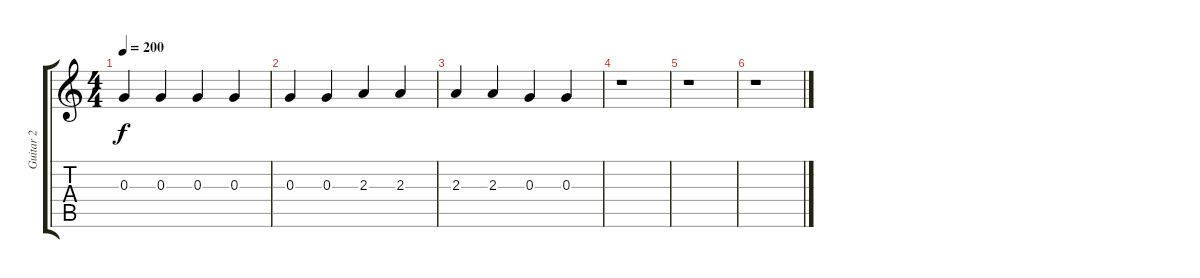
\track ("Guitar 2" "Guitar 2") {instrument acousticguitarnylon}
\staff {score tabs}
\tuning (E4 B3 G3 D3 A2 E2) {hide}
\ts (4 4)
\tempo 200
\clef g2
\ks c
0.3.4{dy f} 0.3.4 0.3.4 0.3.4 |
0.3.4 0.3.4 2.3.4 2.3.4 |
2.3.4 2.3.4 0.3.4 0.3.4 |
r.1 |
r.1 |
r.1
